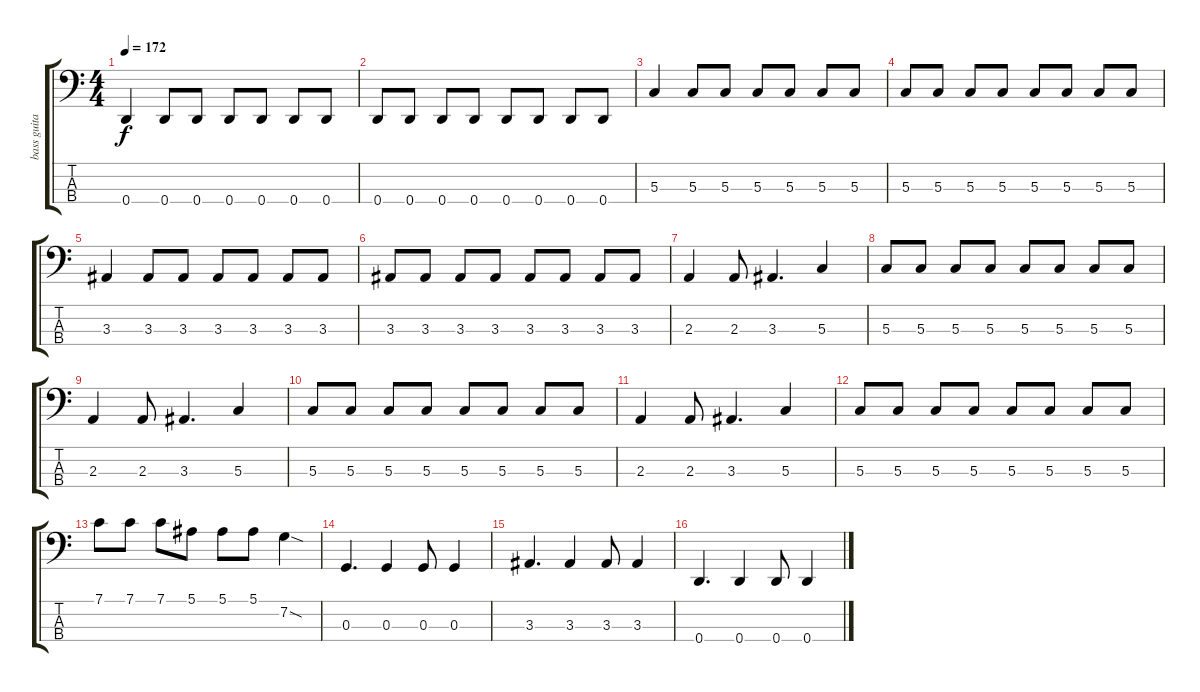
\track ("bass guitar" "bass guita") {instrument electricbassfinger}
\staff {score tabs}
\tuning (F2 C2 G1 D1) {hide}
\ts (4 4)
\tempo 172
\clef f4
\ks c
0.4.4{dy f} 0.4.8 0.4.8 0.4.8 0.4.8 0.4.8 0.4.8 |
0.4.8 0.4.8 0.4.8 0.4.8 0.4.8 0.4.8 0.4.8 0.4.8 |
5.3.4 5.3.8 5.3.8 5.3.8 5.3.8 5.3.8 5.3.8 |
5.3.8 5.3.8 5.3.8 5.3.8 5.3.8 5.3.8 5.3.8 5.3.8 |
3.3.4 3.3.8 3.3.8 3.3.8 3.3.8 3.3.8 3.3.8 |
3.3.8 3.3.8 3.3.8 3.3.8 3.3.8 3.3.8 3.3.8 3.3.8 |
2.3.4 2.3.8 3.3.4{d} 5.3.4 |
5.3.8 5.3.8 5.3.8 5.3.8 5.3.8 5.3.8 5.3.8 5.3.8 |
2.3.4 2.3.8 3.3.4{d} 5.3.4 |
5.3.8 5.3.8 5.3.8 5.3.8 5.3.8 5.3.8 5.3.8 5.3.8 |
2.3.4 2.3.8 3.3.4{d} 5.3.4 |
5.3.8 5.3.8 5.3.8 5.3.8 5.3.8 5.3.8 5.3.8 5.3.8 |
7.1.8 7.1.8 7.1.8 5.1.8 5.1.8 5.1.8 7.2{sod}.4 |
0.3.4{d} 0.3.4 0.3.8 0.3.4 |
3.3.4{d} 3.3.4 3.3.8 3.3.4 |
0.4.4{d} 0.4.4 0.4.8 0.4.4
